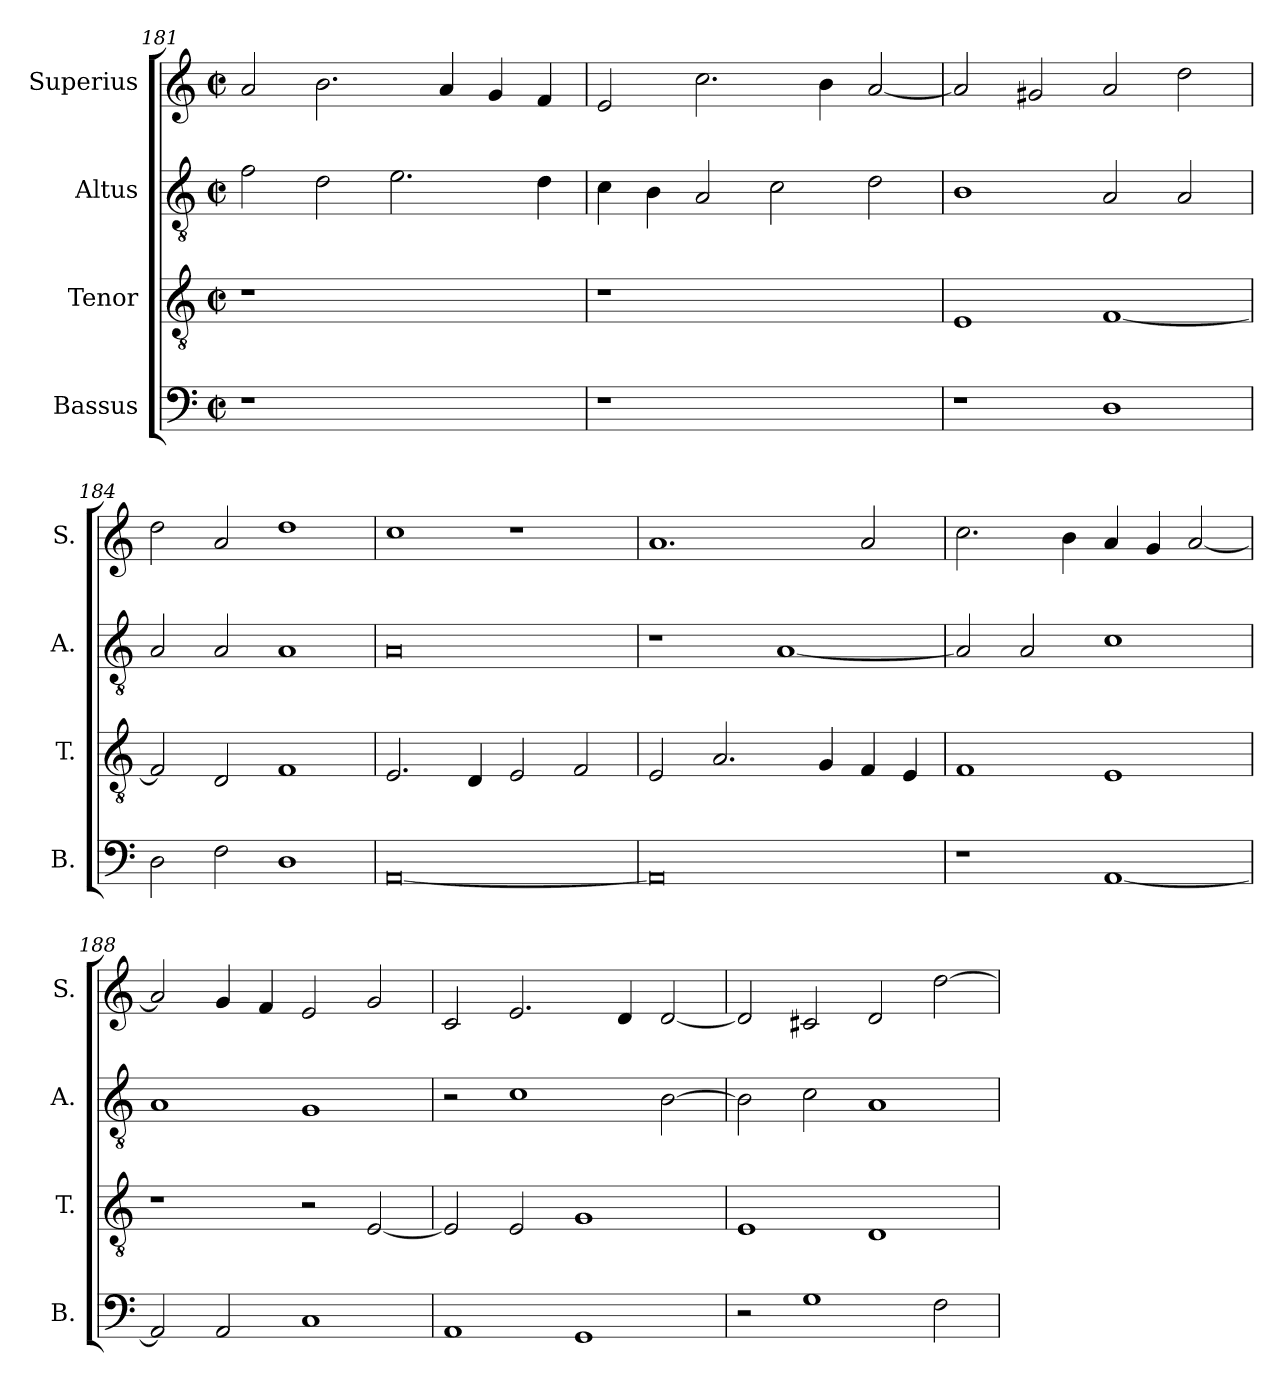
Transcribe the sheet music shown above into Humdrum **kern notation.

**kern	**kern	**kern	**kern
*part4	*part3	*part2	*part1
*staff4	*staff3	*staff2	*staff1
*I"Bassus	*I"Tenor	*I"Altus	*I"Superius
*I'B.	*I'T.	*I'A.	*I'S.
*clefF4	*clefGv2	*clefGv2	*clefG2
*	*ITrd7c12	*ITrd7c12	*
*k[]	*k[]	*k[]	*k[]
*C:	*C:	*C:	*C:
*M2/2	*M2/2	*M2/2	*M2/2
*met(c|)	*met(c|)	*met(c|)	*met(c|)
=181	=181	=181	=181
!LO:N:vis=1	!LO:N:vis=1	!	!
1r	1r	2Fi\	2ai/
.	.	2Di\	2.bi\
1ryy	1ryy	2.Ei\	.
.	.	.	4ai/
.	.	.	4gi/
.	.	4Di\	4fi/
=182	=182	=182	=182
!LO:N:vis=1	!LO:N:vis=1	!	!
1r	1r	4Ci\	2ei/
.	.	4BBi\	.
.	.	2AAi/	2.cci\
1ryy	1ryy	2Ci\	.
.	.	.	4bi\
.	.	2Di\	[<2ai/
!!LO:LB:g=z
=183	=183	=183	=183
1r	1EEi	1BBi	2ai/]
.	.	.	2g#Xi/
1Di	[<1FFi	2AAi/	2ai/
.	.	2AAi/	2ddi\
=184	=184	=184	=184
2Di\	2FFi/]	2AAi/	2ddi\
2Fi\	2DDi/	2AAi/	2ai/
1Di	1FFi	1AAi	1ddi
=185	=185	=185	=185
[<0AAi	2.EEi/	0AAi	1cci
.	4DDi/	.	.
.	2EEi/	.	1r
.	2FFi/	.	.
=186	=186	=186	=186
0AAi]	2EEi/	1r	1.ai
.	2.AAi/	.	.
.	.	[<1AAi	.
.	4GGi/	.	.
.	4FFi/	.	2ai/
.	4EEi/	.	.
=187	=187	=187	=187
1r	1FFi	2AAi/]	2.cci\
.	.	2AAi/	.
.	.	.	4bi\
[<1AAi	1EEi	1Ci	4ai/
.	.	.	4gi/
.	.	.	[<2ai/
!!LO:PB:g=z
=188	=188	=188	=188
2AAi/]	1r	1AAi	2ai/]
2AAi/	.	.	4gi/
.	.	.	4fi/
1Ci	2r	1GGi	2ei/
.	[<2EEi/	.	2gi/
=189	=189	=189	=189
1AAi	2EEi/]	2r	2ci/
.	2EEi/	1Ci	2.ei/
1GGi	1GGi	.	.
.	.	.	4di/
.	.	[>2BBi\	[<2di/
=190	=190	=190	=190
2r	1EEi	2BBi\]	2di/]
1Gi	.	2Ci\	2c#Xi/
.	1DDi	1AAi	2di/
2Fi\	.	.	[>2ddi\
=	=	=	=
*-	*-	*-	*-
